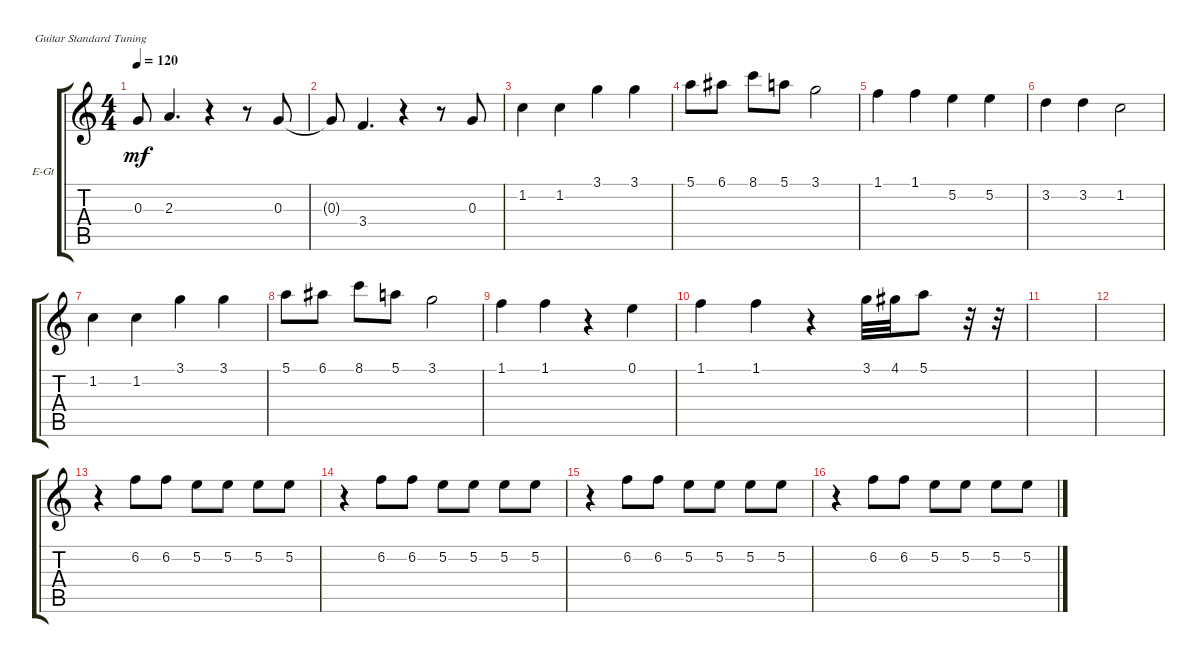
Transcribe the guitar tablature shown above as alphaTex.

\defaultSystemsLayout 4
\bracketExtendMode groupsimilarinstruments
\firstSystemTrackNameOrientation horizontal
\otherSystemsTrackNameOrientation horizontal
\track ("Красный 1" "E-Gt") {solo instrument electricguitarclean}
\staff {score tabs}
\tuning (E4 B3 G3 D3 A2 E2)
\ts (4 4)
\tempo 120
\clef g2
\ks c
0.3{t}.8{dy mf} 2.3.4{d} r.4 r.8 0.3.8 |
0.3{t}.8 3.4.4{d} r.4 r.8 0.3.8 |
1.2.4 1.2.4 3.1.4 3.1.4 |
5.1.8 6.1.8 8.1.8 5.1.8 3.1.2 |
1.1.4 1.1.4 5.2.4 5.2.4 |
3.2.4 3.2.4 1.2.2 |
1.2.4 1.2.4 3.1.4 3.1.4 |
5.1.8 6.1.8 8.1.8 5.1.8 3.1.2 |
1.1.4 1.1.4 r.4 0.1.4 |
1.1.4 1.1.4 r.4 3.1.32 4.1.32 5.1.8 r.32 r.32 |
|
|
r.4 6.2.8 6.2.8 5.2.8 5.2.8 5.2.8 5.2.8 |
r.4 6.2.8 6.2.8 5.2.8 5.2.8 5.2.8 5.2.8 |
r.4 6.2.8 6.2.8 5.2.8 5.2.8 5.2.8 5.2.8 |
r.4 6.2.8 6.2.8 5.2.8 5.2.8 5.2.8 5.2.8
